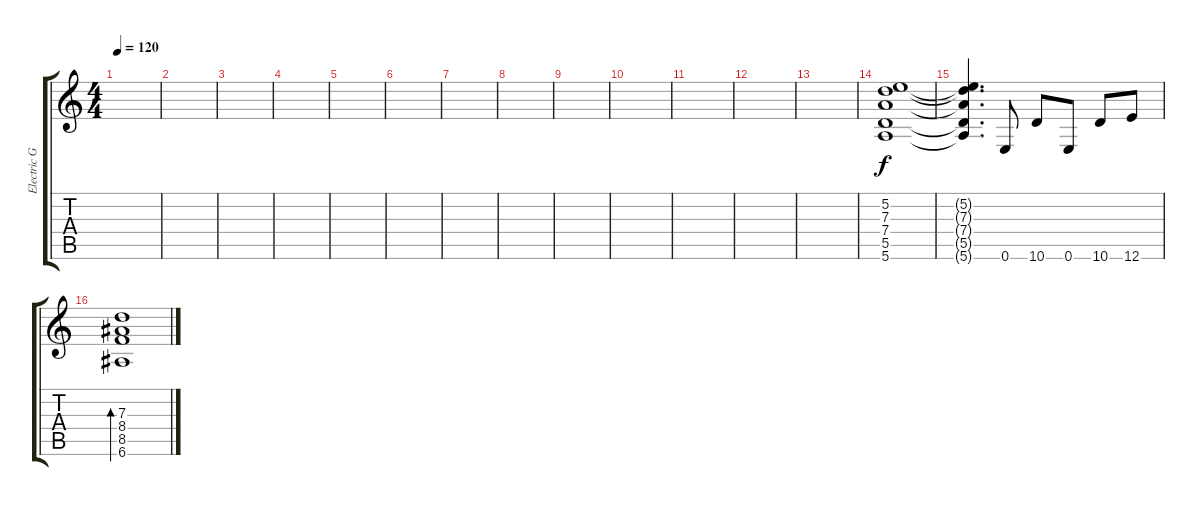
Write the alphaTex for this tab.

\track ("Electric Guitar" "Electric G") {instrument distortionguitar}
\staff {score tabs}
\tuning (E4 B3 G3 D3 A2 E2) {hide}
\ts (4 4)
\tempo 120
\clef g2
\ks c
|
|
|
|
|
|
|
|
|
|
|
|
|
(5.2 7.3 7.4 5.5 5.6).1 |
(5.2{t} 7.3{t} 7.4{t} 5.5{t} 5.6{t}).4{d} 0.6.8 10.6.8 0.6.8 10.6.8 12.6.8 |
(7.3 8.4 8.5 6.6).1{bd 120}
